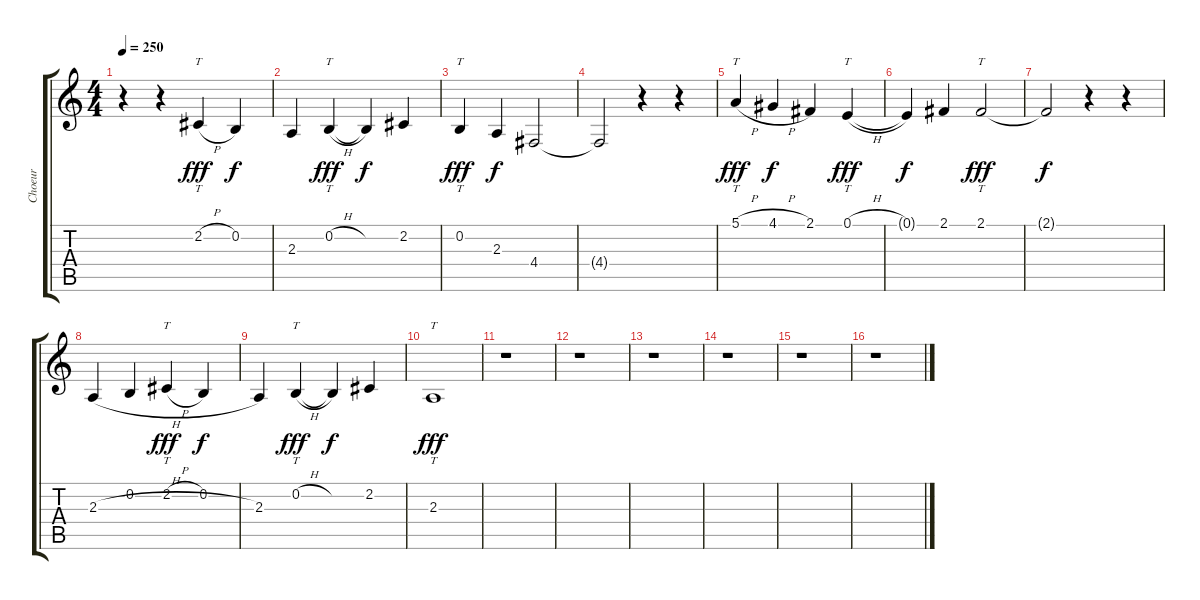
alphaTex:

\track ("Choeur" "Choeur") {instrument choiraahs}
\staff {score tabs}
\tuning (E4 B3 G3 D3 A2 E2) {hide}
\ts (4 4)
\tempo 250
\clef g2
\ks c
r.4{dy f} r.4 2.2{h}.4{tt dy fff} 0.2.4{dy f} |
2.3.4 0.2{h}.4{tt dy fff} 0.2{t}.4{dy f} 2.2.4 |
0.2.4{tt dy fff} 2.3.4{dy f} 4.4.2 |
4.4{t}.2 r.4 r.4 |
5.1{h}.4{tt dy fff} 4.1{h}.4{dy f} 2.1.4 0.1{h}.4{tt dy fff} |
0.1{t}.4{dy f} 2.1.4 2.1.2{tt dy fff} |
2.1{t}.2{dy f} r.4 r.4 |
2.3{h}.4 0.2.4 2.2{h}.4{tt dy fff} 0.2.4{dy f} |
2.3.4 0.2{h}.4{tt dy fff} 0.2{t}.4{dy f} 2.2.4 |
2.3.1{tt dy fff} |
r.1 |
r.1 |
r.1 |
r.1 |
r.1 |
r.1
